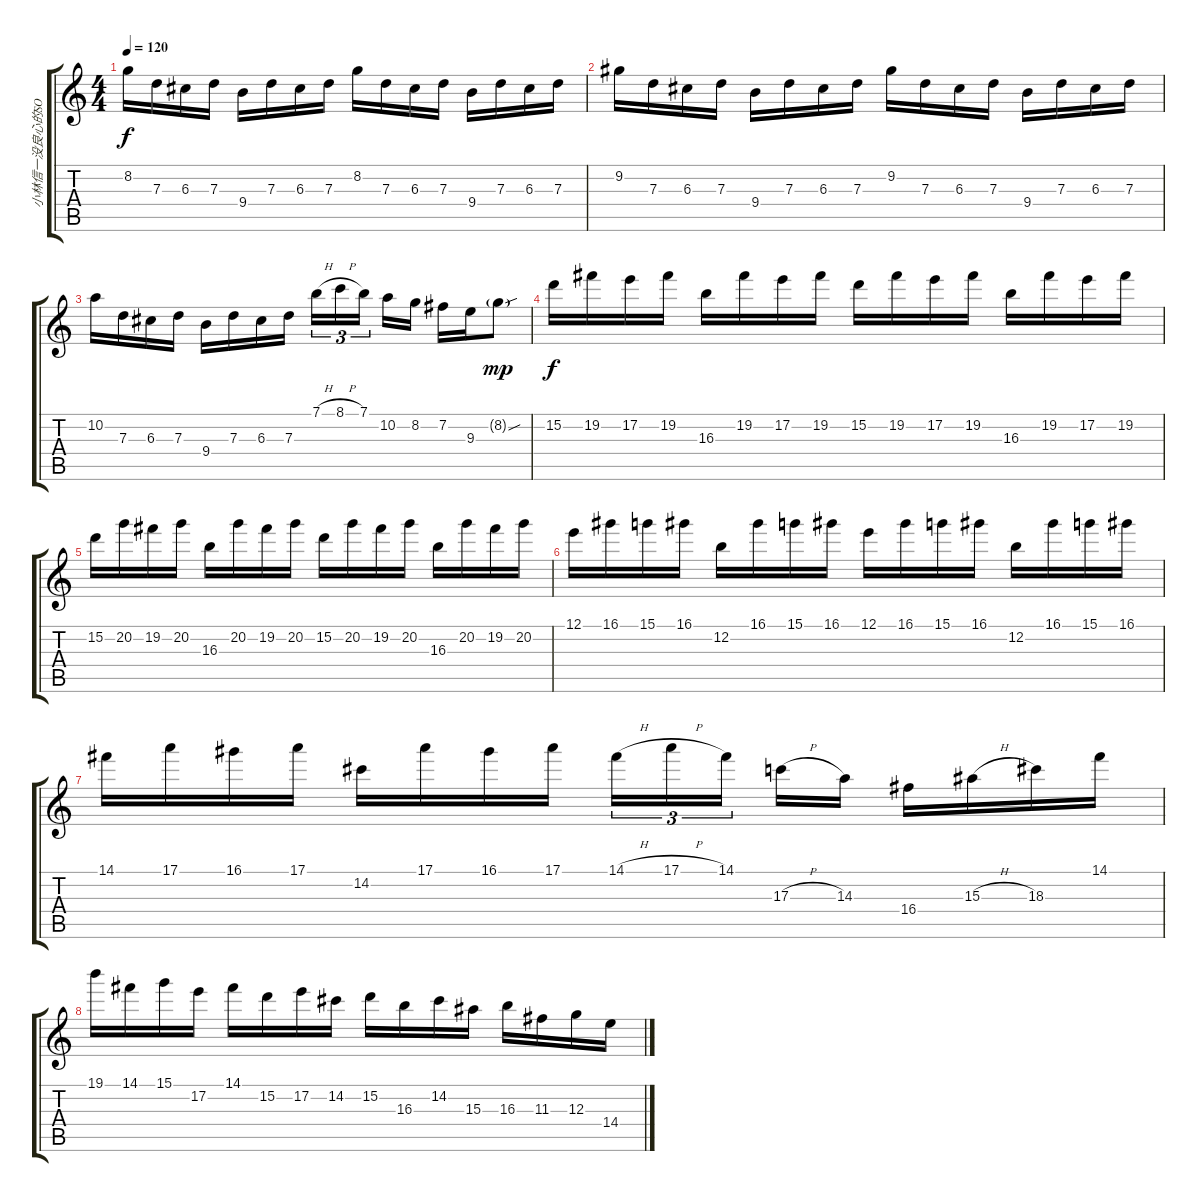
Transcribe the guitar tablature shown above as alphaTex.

\track ("小林信一没良心的SOLO" "小林信一没良心的SO") {instrument distortionguitar}
\staff {score tabs}
\tuning (E4 B3 G3 D3 A2 E2) {hide}
\ts (4 4)
\tempo 120
\clef g2
\ks c
8.2.16{dy f} 7.3.16 6.3.16 7.3.16 9.4.16 7.3.16 6.3.16 7.3.16 8.2.16 7.3.16 6.3.16 7.3.16 9.4.16 7.3.16 6.3.16 7.3.16 |
9.2.16 7.3.16 6.3.16 7.3.16 9.4.16 7.3.16 6.3.16 7.3.16 9.2.16 7.3.16 6.3.16 7.3.16 9.4.16 7.3.16 6.3.16 7.3.16 |
10.2.16 7.3.16 6.3.16 7.3.16 9.4.16 7.3.16 6.3.16 7.3.16 7.1{h}.16{tu (3 2)} 8.1{h}.16{tu (3 2)} 7.1.16{tu (3 2) beam splitsecondary} 10.2.16 8.2.16 7.2.16 9.3.16 8.2{sou g}.8{dy mp} |
15.2.16{dy f} 19.2.16 17.2.16 19.2.16 16.3.16 19.2.16 17.2.16 19.2.16 15.2.16 19.2.16 17.2.16 19.2.16 16.3.16 19.2.16 17.2.16 19.2.16 |
15.2.16 20.2.16 19.2.16 20.2.16 16.3.16 20.2.16 19.2.16 20.2.16 15.2.16 20.2.16 19.2.16 20.2.16 16.3.16 20.2.16 19.2.16 20.2.16 |
12.1.16 16.1.16 15.1.16 16.1.16 12.2.16 16.1.16 15.1.16 16.1.16 12.1.16 16.1.16 15.1.16 16.1.16 12.2.16 16.1.16 15.1.16 16.1.16 |
14.1.16 17.1.16 16.1.16 17.1.16 14.2.16 17.1.16 16.1.16 17.1.16 14.1{h}.16{tu (3 2)} 17.1{h}.16{tu (3 2)} 14.1.16{tu (3 2) beam splitsecondary} 17.3{h}.16 14.3.16 16.4.16 15.3{h}.16 18.3.16 14.1.16 |
19.1.16 14.1.16 15.1.16 17.2.16 14.1.16 15.2.16 17.2.16 14.2.16 15.2.16 16.3.16 14.2.16 15.3.16 16.3.16 11.3.16 12.3.16 14.4.16
